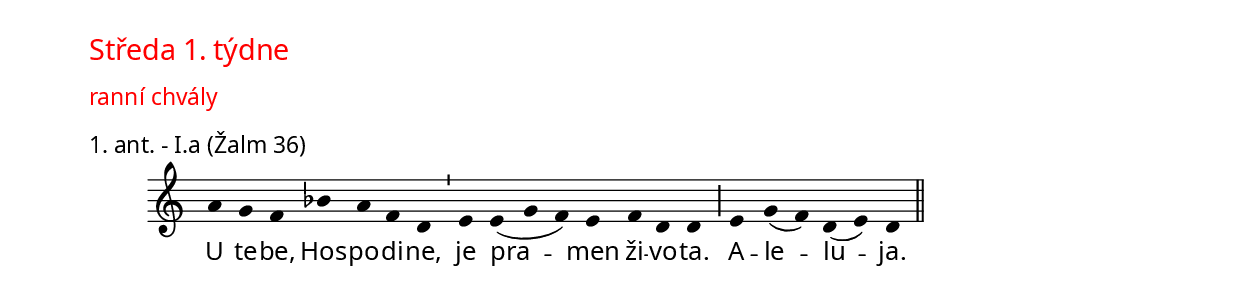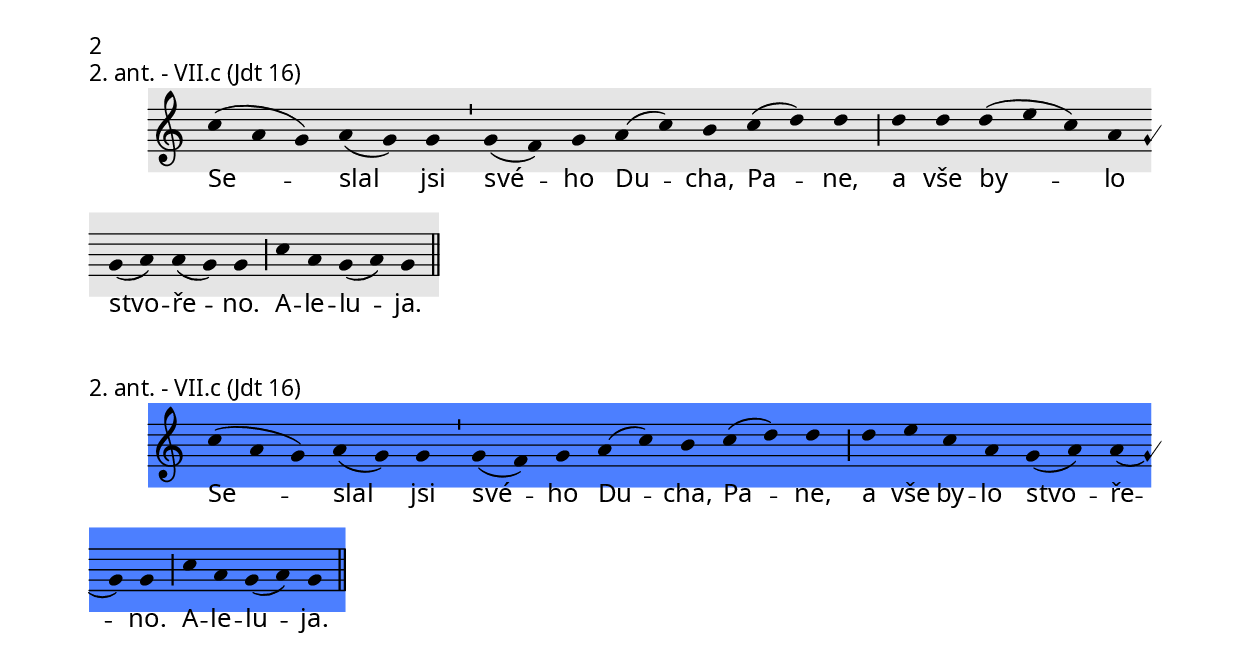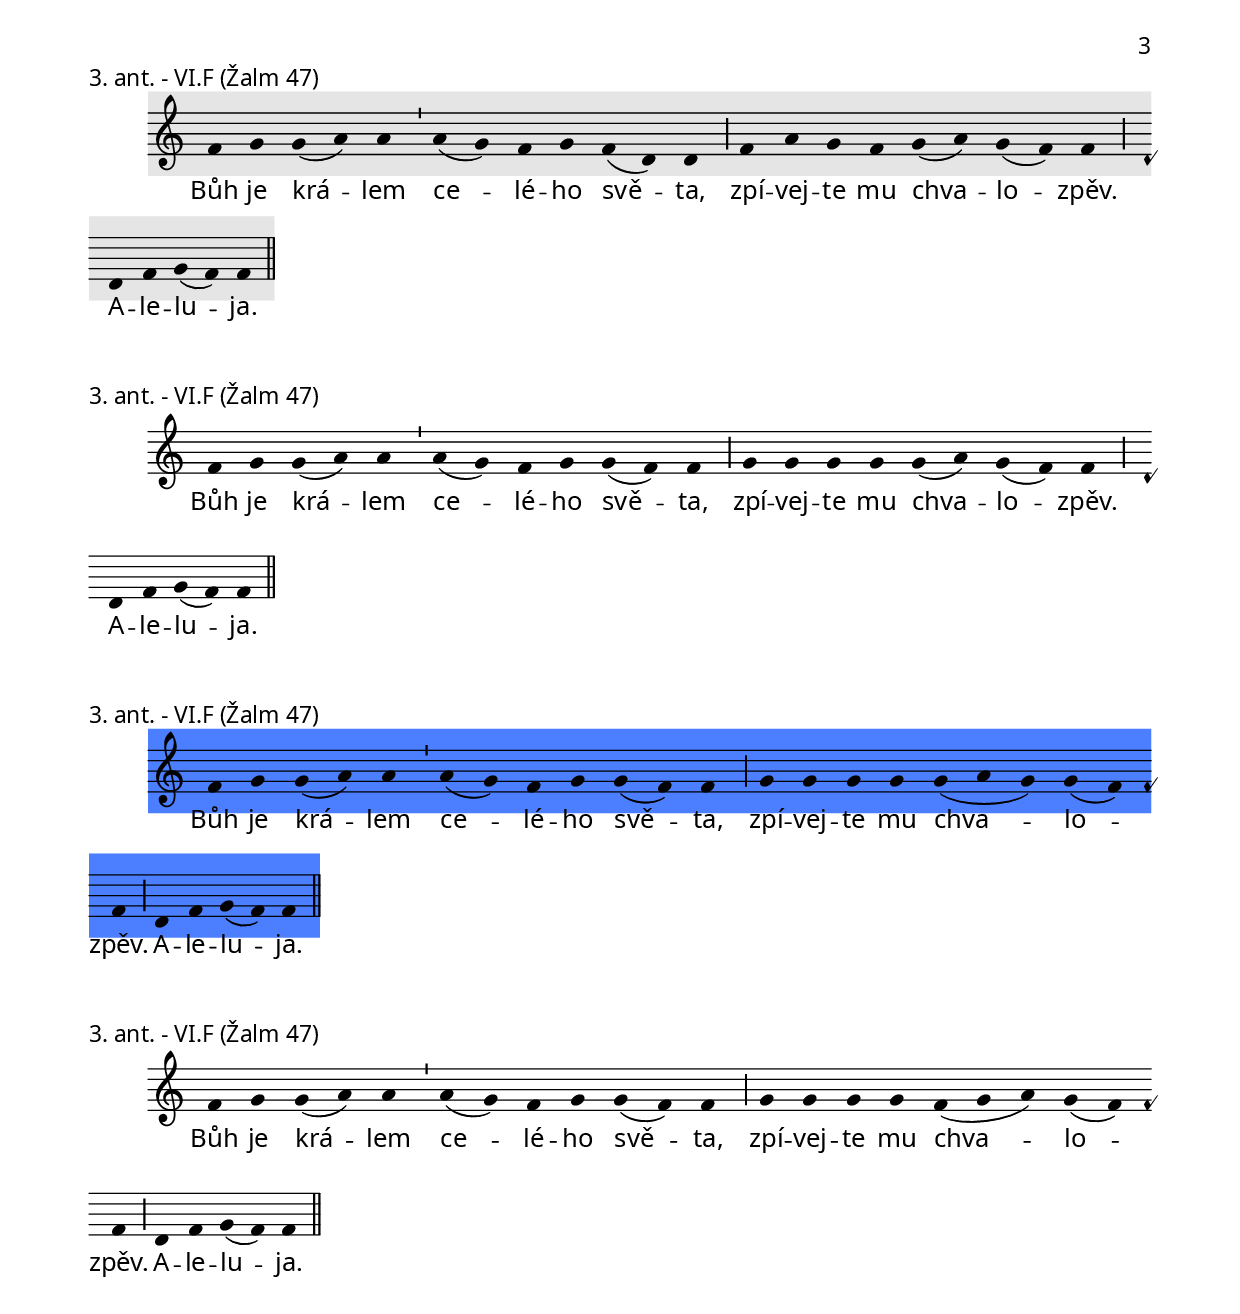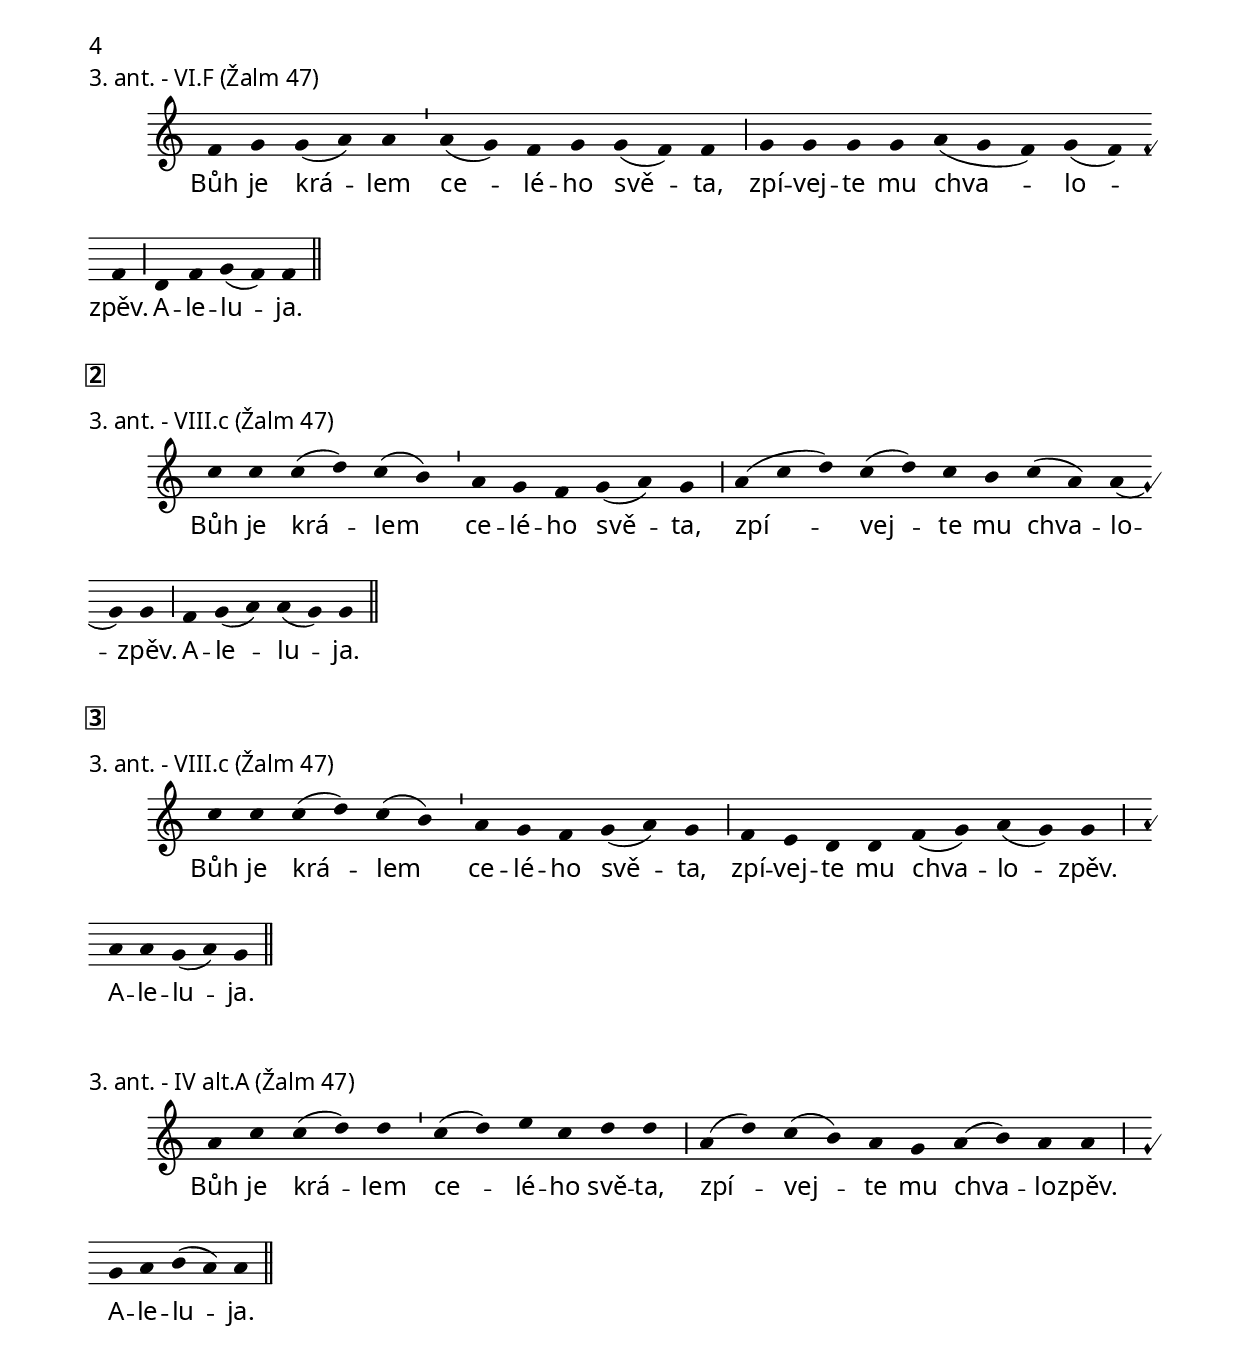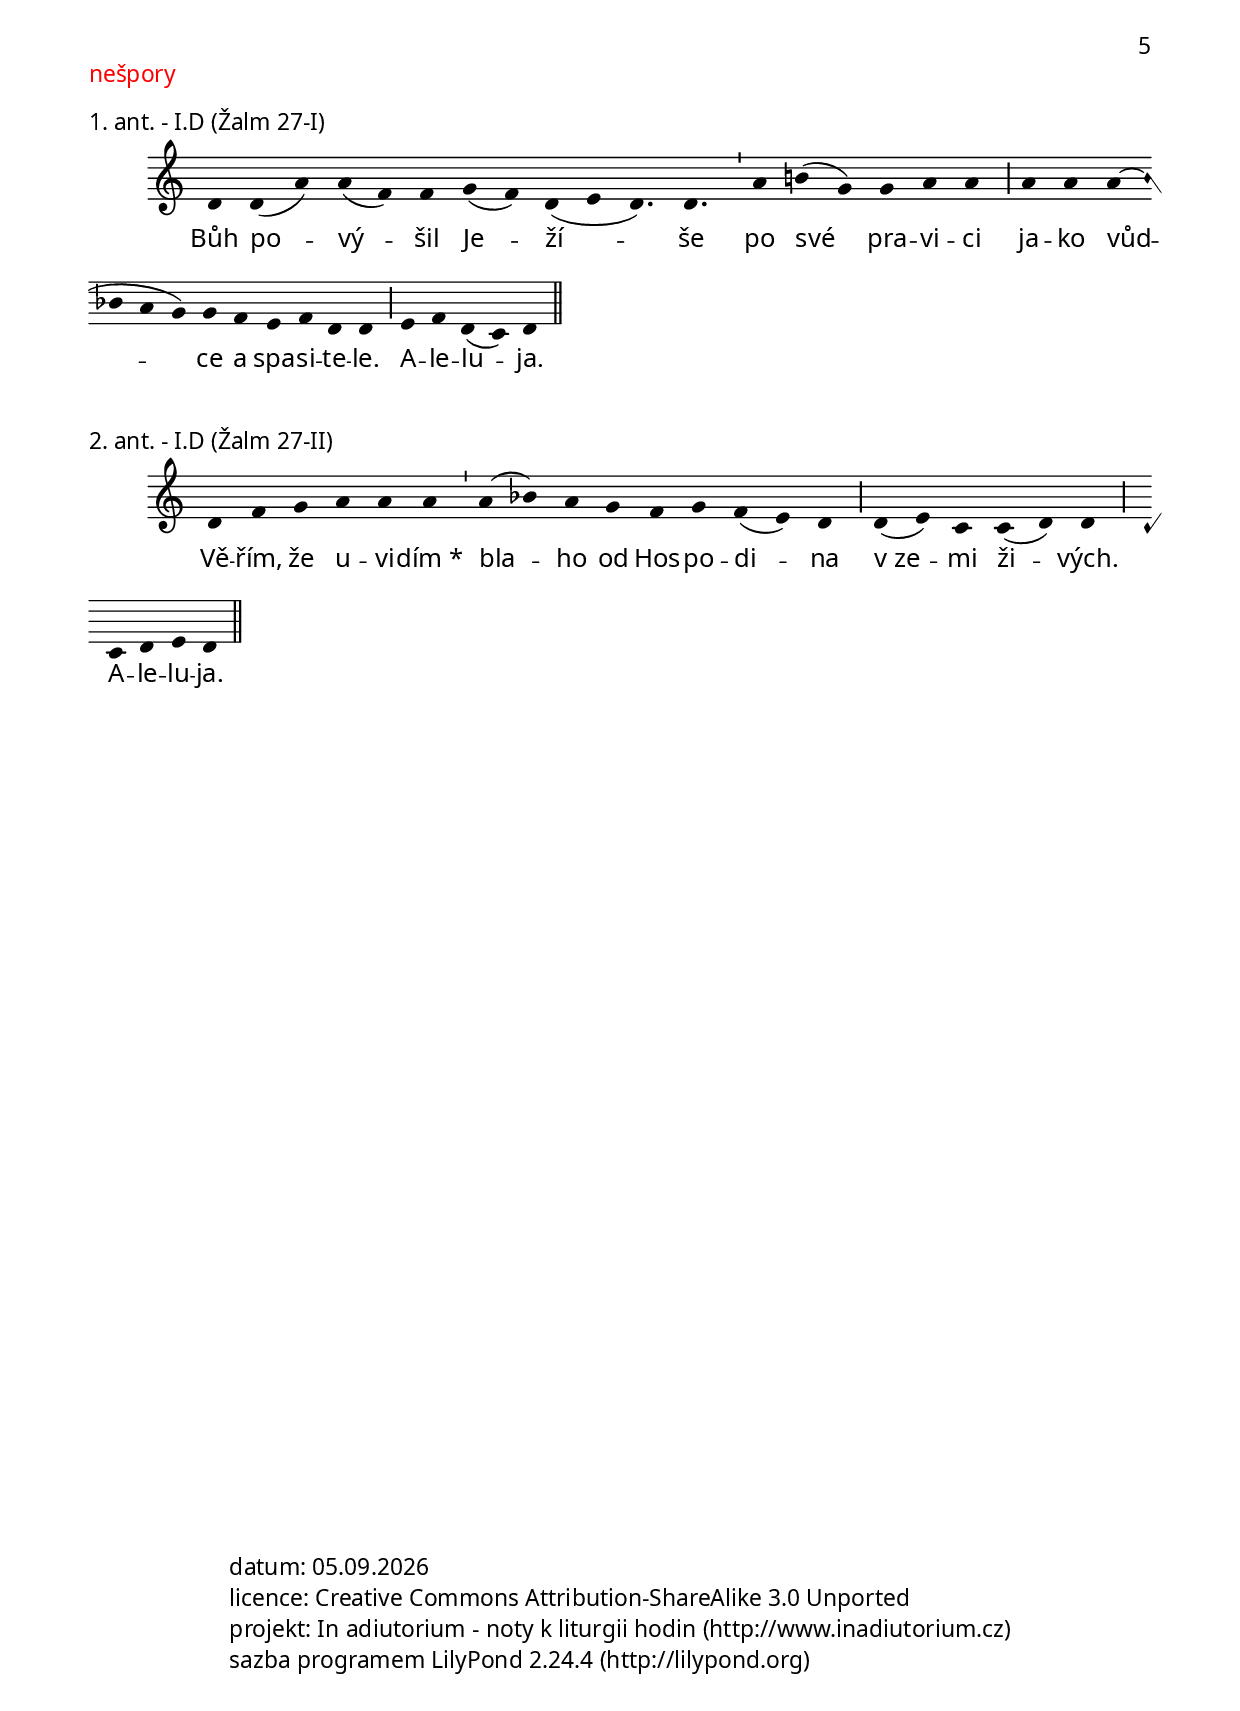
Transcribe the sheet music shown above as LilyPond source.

\include "../spolecne.ly"

\markup {\nadpisDen {Středa 1. týdne}}

\markup {\nadpisHodinka {"ranní chvály"}}

\score {
  \relative c'' {
    \choralniRezim
    a4 g f bes a f d \barMin
    e e( g f) e f d d \barMaior
    e g( f) d( e) d \barFinalis
  }
  \addlyrics {
    U te -- be, Hos -- po -- di -- ne,
    je pra -- men ži -- vo -- ta.
    A -- le -- lu -- ja.
  }
  \header {
    quid = "1. ant."
    modus = "I"
    differentia = "a" 
    psalmus = "Žalm 36"
    id = "rch-a1"
    placet = "*"
    piece = \markup {\sestavTitulek}
  }
}

\pageBreak

\score {
  \relative c'' {
    \zvyraznovacSedy
    \choralniRezim
    c4( a g) a( g) g \barMin g( f) g a( c) b c( d) d \barMaior
    d d d( e c) a g( a) a( g) g \barMaior
    c a g( a) g \barFinalis
  }
  \addlyrics {
    Se -- slal jsi své -- ho Du -- cha, Pa -- ne,
    a vše by -- lo stvo -- ře -- no.
    A -- le -- lu -- ja.
  }
  \header {
    quid = "2. ant."
    modus = "VII"
    differentia = "c" 
    psalmus = "Jdt 16"
    id = "rch-a2"
    placet = "melisma na _bylo_ je divné"
    piece = \markup {\sestavTitulek}
  }
}

\score {
  \relative c'' {
    \zvyraznovacModry
    \choralniRezim
    c4( a g) a( g) g \barMin g( f) g a( c) b c( d) d \barMaior
    d e c a g( a) a( g) g \barMaior
    c a g( a) g \barFinalis
  }
  \addlyrics {
    Se -- slal jsi své -- ho Du -- cha, Pa -- ne,
    a vše by -- lo stvo -- ře -- no.
    A -- le -- lu -- ja.
  }
  \header {
    quid = "2. ant."
    modus = "VII"
    differentia = "c" 
    psalmus = "Jdt 16"
    id = "rch-a2"
    piece = \markup {\sestavTitulek}
  }
}

\pageBreak

\score {
  \relative c' {
    \zvyraznovacSedy
    \choralniRezim
    f4 g g( a) a \barMin a( g) f g f( d) d \barMaior
    f a g f g( a) g( f) f \barMaior
    d f g( f) f \barFinalis
  }
  \addlyrics {
    Bůh je krá -- lem ce -- lé -- ho svě -- ta,
    zpí -- vej -- te mu chva -- lo -- zpěv.
    A -- le -- lu -- ja.
  }
  \header {
    quid = "3. ant."
    modus = "VI"
    differentia = "F" 
    psalmus = "Žalm 47"
    id = "rch-a3"
    placet = "r"
    piece = \markup {\sestavTitulek}
  }
}

\score {
  \relative c' {
    \choralniRezim
    f4 g g( a) a \barMin a( g) f g g( f) f \barMaior
    g g g g g( a) g( f) f \barMaior
    d f g( f) f \barFinalis
  }
  \addlyrics {
    Bůh je krá -- lem ce -- lé -- ho svě -- ta,
    zpí -- vej -- te mu chva -- lo -- zpěv.
    A -- le -- lu -- ja.
  }
  \header {
    quid = "3. ant."
    modus = "VI"
    differentia = "F" 
    psalmus = "Žalm 47"
    id = "rch-a3"
    piece = \markup {\sestavTitulek}
  }
}

\score {
  \relative c' {
    \zvyraznovacModry
    \choralniRezim
    f4 g g( a) a \barMin a( g) f g g( f) f \barMaior
    g g g g g( a g) g( f) f \barMaior
    d f g( f) f \barFinalis
  }
  \addlyrics {
    Bůh je krá -- lem ce -- lé -- ho svě -- ta,
    zpí -- vej -- te mu chva -- lo -- zpěv.
    A -- le -- lu -- ja.
  }
  \header {
    quid = "3. ant."
    modus = "VI"
    differentia = "F" 
    psalmus = "Žalm 47"
    id = "rch-a3"
    piece = \markup {\sestavTitulek}
  }
}

\score {
  \relative c' {
    \choralniRezim
    f4 g g( a) a \barMin a( g) f g g( f) f \barMaior
    g g g g f( g a) g( f) f \barMaior
    d f g( f) f \barFinalis
  }
  \addlyrics {
    Bůh je krá -- lem ce -- lé -- ho svě -- ta,
    zpí -- vej -- te mu chva -- lo -- zpěv.
    A -- le -- lu -- ja.
  }
  \header {
    quid = "3. ant."
    modus = "VI"
    differentia = "F" 
    psalmus = "Žalm 47"
    id = "rch-a3"
    piece = \markup {\sestavTitulek}
  }
}

\score {
  \relative c' {
    \choralniRezim
    f4 g g( a) a \barMin a( g) f g g( f) f \barMaior
    g g g g a( g f) g( f) f \barMaior
    d f g( f) f \barFinalis
  }
  \addlyrics {
    Bůh je krá -- lem ce -- lé -- ho svě -- ta,
    zpí -- vej -- te mu chva -- lo -- zpěv.
    A -- le -- lu -- ja.
  }
  \header {
    quid = "3. ant."
    modus = "VI"
    differentia = "F" 
    psalmus = "Žalm 47"
    id = "rch-a3"
    piece = \markup {\sestavTitulek}
  }
}

\markup\nadpisSkupiny "2"

\score {
  \relative c'' {
    \choralniRezim
    c4 c c( d) c( b) \barMin a g f g( a) g \barMaior
    a( c d) c( d) c b c( a) a( g) g \barMaior
    f g( a) a( g) g \barFinalis
  }
  \addlyrics {
    Bůh je krá -- lem ce -- lé -- ho svě -- ta,
    zpí -- vej -- te mu chva -- lo -- zpěv.
    A -- le -- lu -- ja.
  }
  \header {
    quid = "3. ant."
    modus = "VIII"
    differentia = "c" 
    psalmus = "Žalm 47"
    id = "rch-a3"
    piece = \markup {\sestavTitulek}
  }
}

\markup\nadpisSkupiny "3"

\score {
  \relative c'' {
    \choralniRezim
    c4 c c( d) c( b) \barMin a g f g( a) g \barMaior
    f e d d f( g) a( g) g \barMaior
    a a g( a) g \barFinalis
  }
  \addlyrics {
    Bůh je krá -- lem ce -- lé -- ho svě -- ta,
    zpí -- vej -- te mu chva -- lo -- zpěv.
    A -- le -- lu -- ja.
  }
  \header {
    quid = "3. ant."
    modus = "VIII"
    differentia = "c" 
    psalmus = "Žalm 47"
    id = "rch-a3"
    piece = \markup {\sestavTitulek}
  }
}

\score {
  \relative c'' {
    \choralniRezim
    a4 c c( d) d \barMin c( d) e c d d \barMaior
    a( d) c( b) a g a( b) a a \barMaior
    g a b( a) a \barFinalis
  }
  \addlyrics {
    Bůh je krá -- lem ce -- lé -- ho svě -- ta,
    zpí -- vej -- te mu chva -- lo -- zpěv.
    A -- le -- lu -- ja.
  }
  \header {
    quid = "3. ant."
    modus = "IV alt"
    differentia = "A" 
    psalmus = "Žalm 47"
    id = "rch-a3"
    piece = \markup {\sestavTitulek}
  }
}

\pageBreak

\markup {\nadpisHodinka {"nešpory"}}

\score {
  \relative c' {
    \choralniRezim
    d4 d( a') a( f) f g( f) d( e d4.) d \barMin
    a'4 b!( g) g a a \barMaior
    a a a( bes a g) g f e f d d \barMaior
    e f d( c) d \barFinalis
  }
  \addlyrics {
    Bůh po -- vý -- šil Je -- ží -- še 
    po své pra -- vi -- ci
    ja -- ko vůd -- ce a spa -- si -- te -- le.
    A -- le -- lu -- ja.
  }
  \header {
    quid = "1. ant."
    modus = "I"
    differentia = "D" 
    psalmus = "Žalm 27-I"
    id = "ne-a1"
    piece = \markup {\sestavTitulek}
  }
}

\score {
  \relative c' {
    \choralniRezim
    d f g a a a \barMin a( bes) a g f g f( e) d \barMaior
    d( e) c c( d) d \barMaior
    c d e d \barFinalis
  }
  \addlyrics {
    Vě -- řím, že u -- vi -- dím_* bla -- ho od Hos -- po -- di -- na
    v_ze -- mi ži -- vých.
    A -- le -- lu -- ja.
  }
  \header {
    quid = "2. ant."
    modus = "I"
    differentia = "D" 
    psalmus = "Žalm 27-II"
    id = "ne-a2"
    fons = "Velik. triduum, Bílá sobota, uprostřed dne, ant. dopo; doplněno aleluja"
    piece = \markup {\sestavTitulek}
  }
}

%\score { \velikTIstredaNespAntIII }